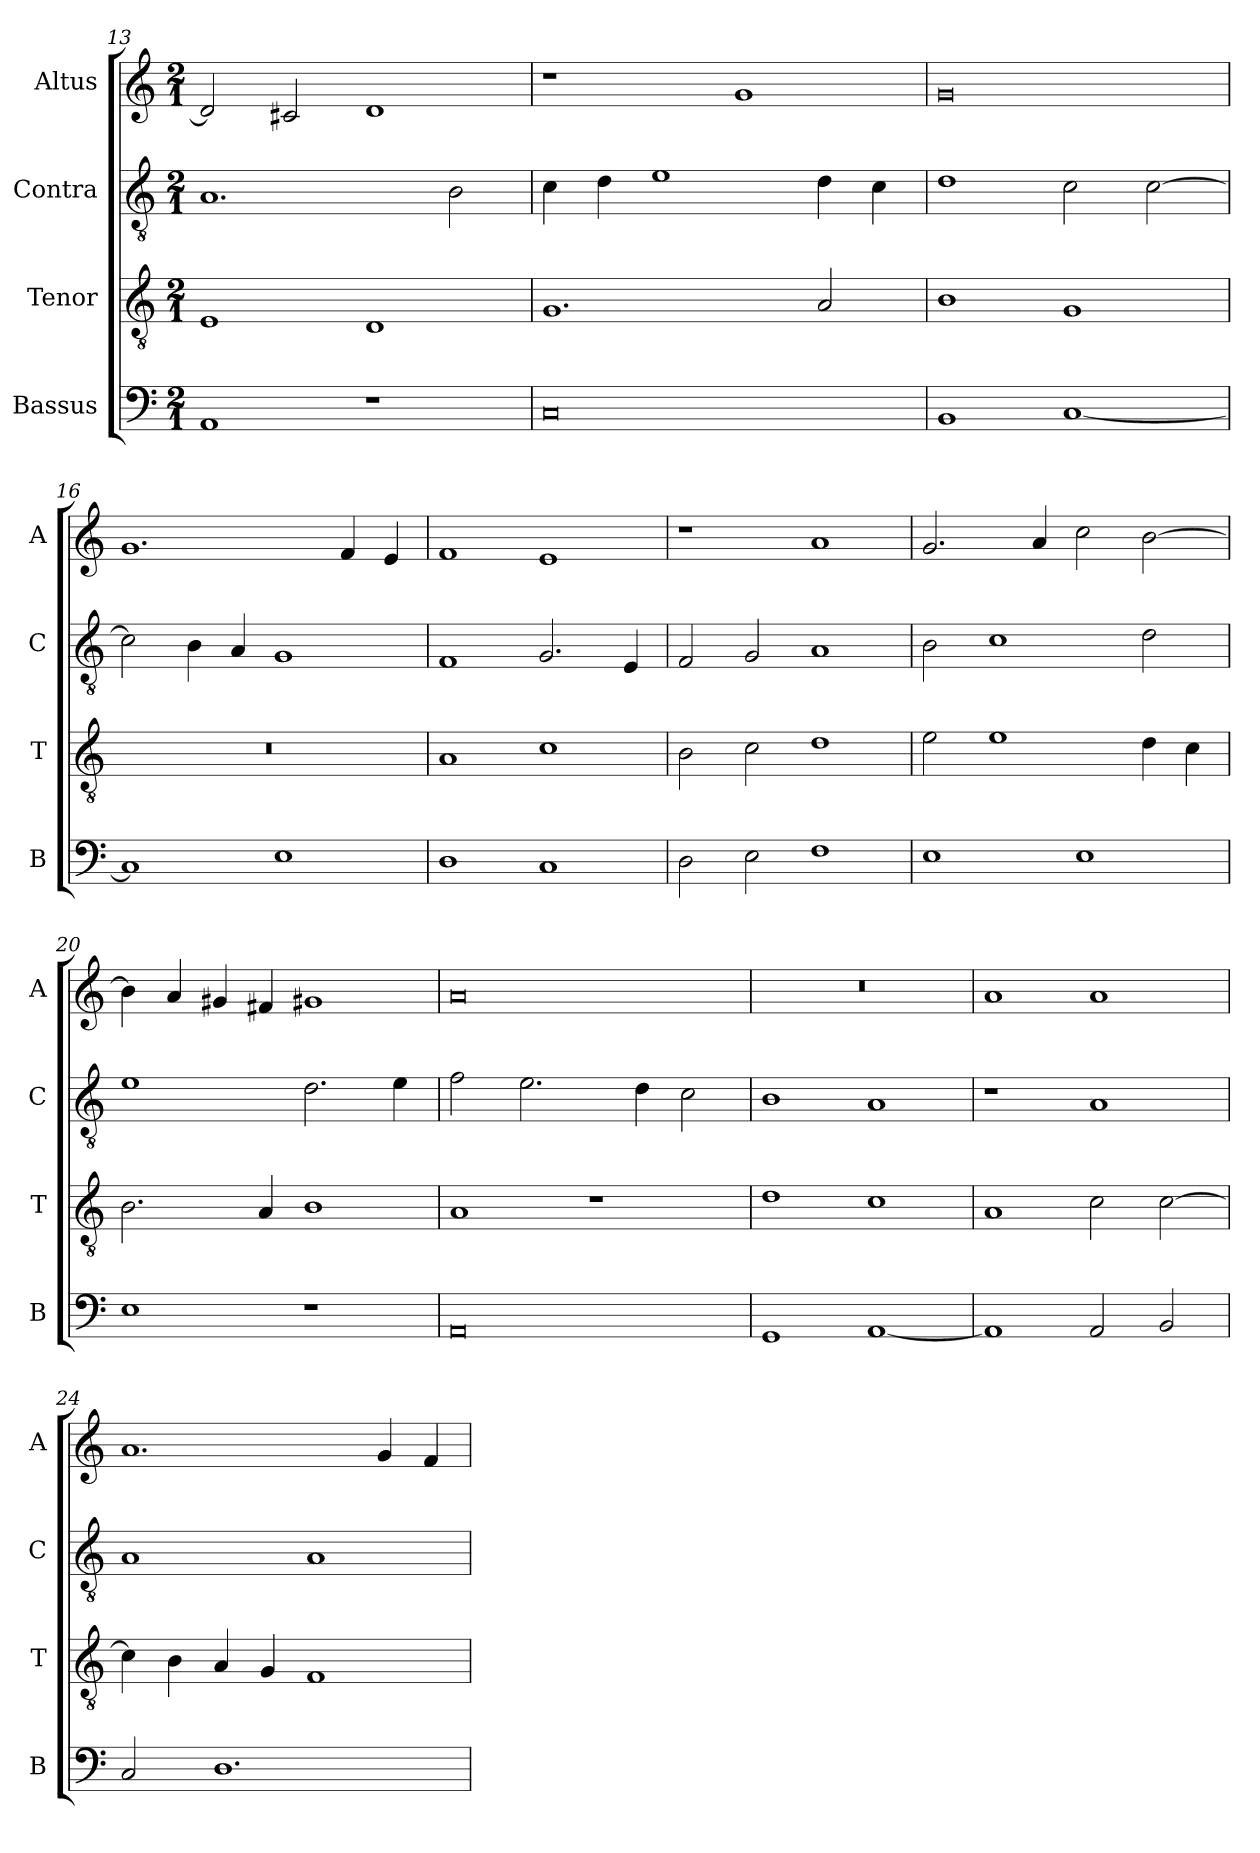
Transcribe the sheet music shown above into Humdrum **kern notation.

**kern	**kern	**kern	**kern
*part4	*part3	*part2	*part1
*staff4	*staff3	*staff2	*staff1
*I"Bassus	*I"Tenor	*I"Contra	*I"Altus
*I'B	*I'T	*I'C	*I'A
*clefF4	*clefGv2	*clefGv2	*clefG2
*k[]	*k[]	*k[]	*k[]
*M2/1	*M2/1	*M2/1	*M2/1
=13	=13	=13	=13
1AA	1E	1.A	2d]
.	.	.	2c#X
1r	1D	.	1d
.	.	2B	.
=14	=14	=14	=14
0C	1.G	4c	1r
.	.	4d	.
.	.	1e	.
.	.	.	1g
.	2A	4d	.
.	.	4c	.
=15	=15	=15	=15
1BB	1B	1d	0g
[1C	1G	2c	.
.	.	[2c	.
=16	=16	=16	=16
1C]	0r	2c]	1.g
.	.	4B	.
.	.	4A	.
1E	.	1G	.
.	.	.	4f
.	.	.	4e
=17	=17	=17	=17
1D	1A	1F	1f
1C	1c	2.G	1e
.	.	4E	.
=18	=18	=18	=18
2D	2B	2F	1r
2E	2c	2G	.
1F	1d	1A	1a
=19	=19	=19	=19
1E	2e	2B	2.g
.	1e	1c	.
.	.	.	4a
1E	.	.	2cc
.	4d	2d	[2b
.	4c	.	.
=20	=20	=20	=20
1E	2.B	1e	4b]
.	.	.	4a
.	.	.	4g#X
.	4A	.	4f#X
1r	1B	2.d	1g#X
.	.	4e	.
=21	=21	=21	=21
0AA	1A	2f	0a
.	.	2.e	.
.	1r	.	.
.	.	4d	.
.	.	2c	.
=22	=22	=22	=22
1GG	1d	1B	0r
[1AA	1c	1A	.
=23	=23	=23	=23
1AA]	1A	1r	1a
2AA	2c	1A	1a
2BB	[2c	.	.
=24	=24	=24	=24
2C	4c]	1A	1.a
.	4B	.	.
1.D	4A	.	.
.	4G	.	.
.	1F	1A	.
.	.	.	4g
.	.	.	4f
=	=	=	=
*-	*-	*-	*-
